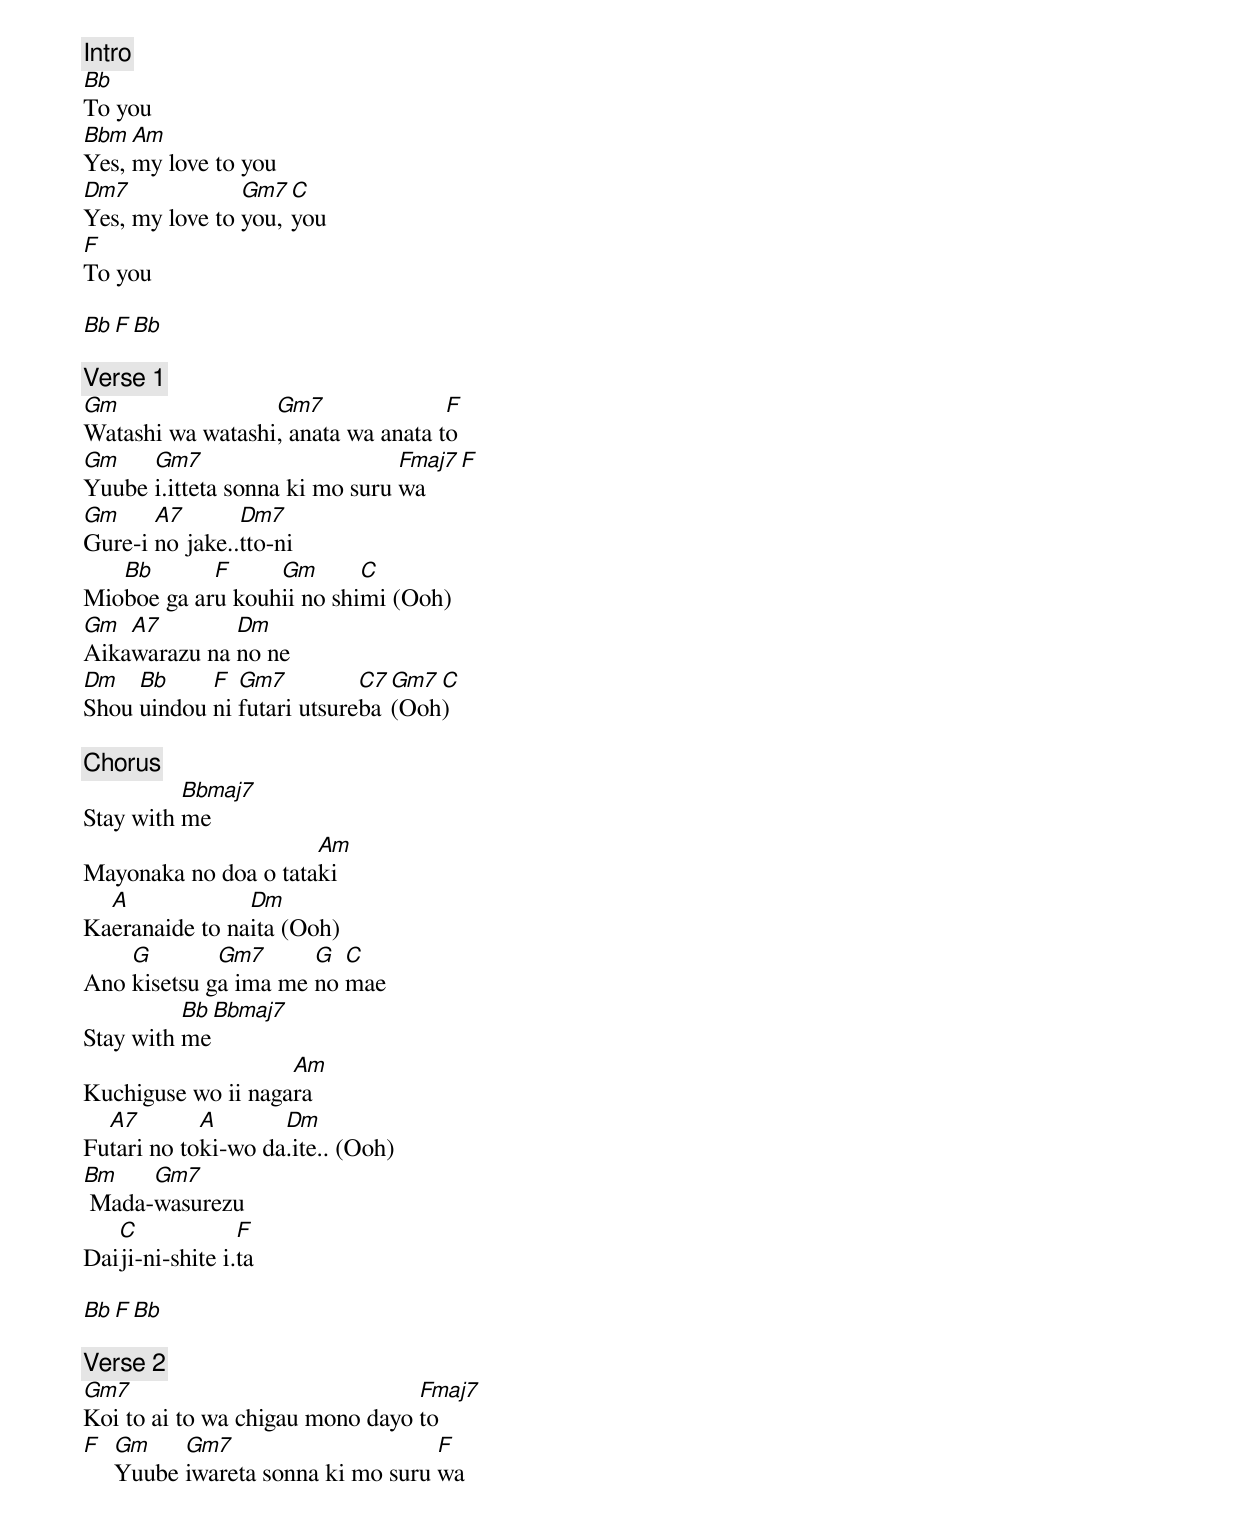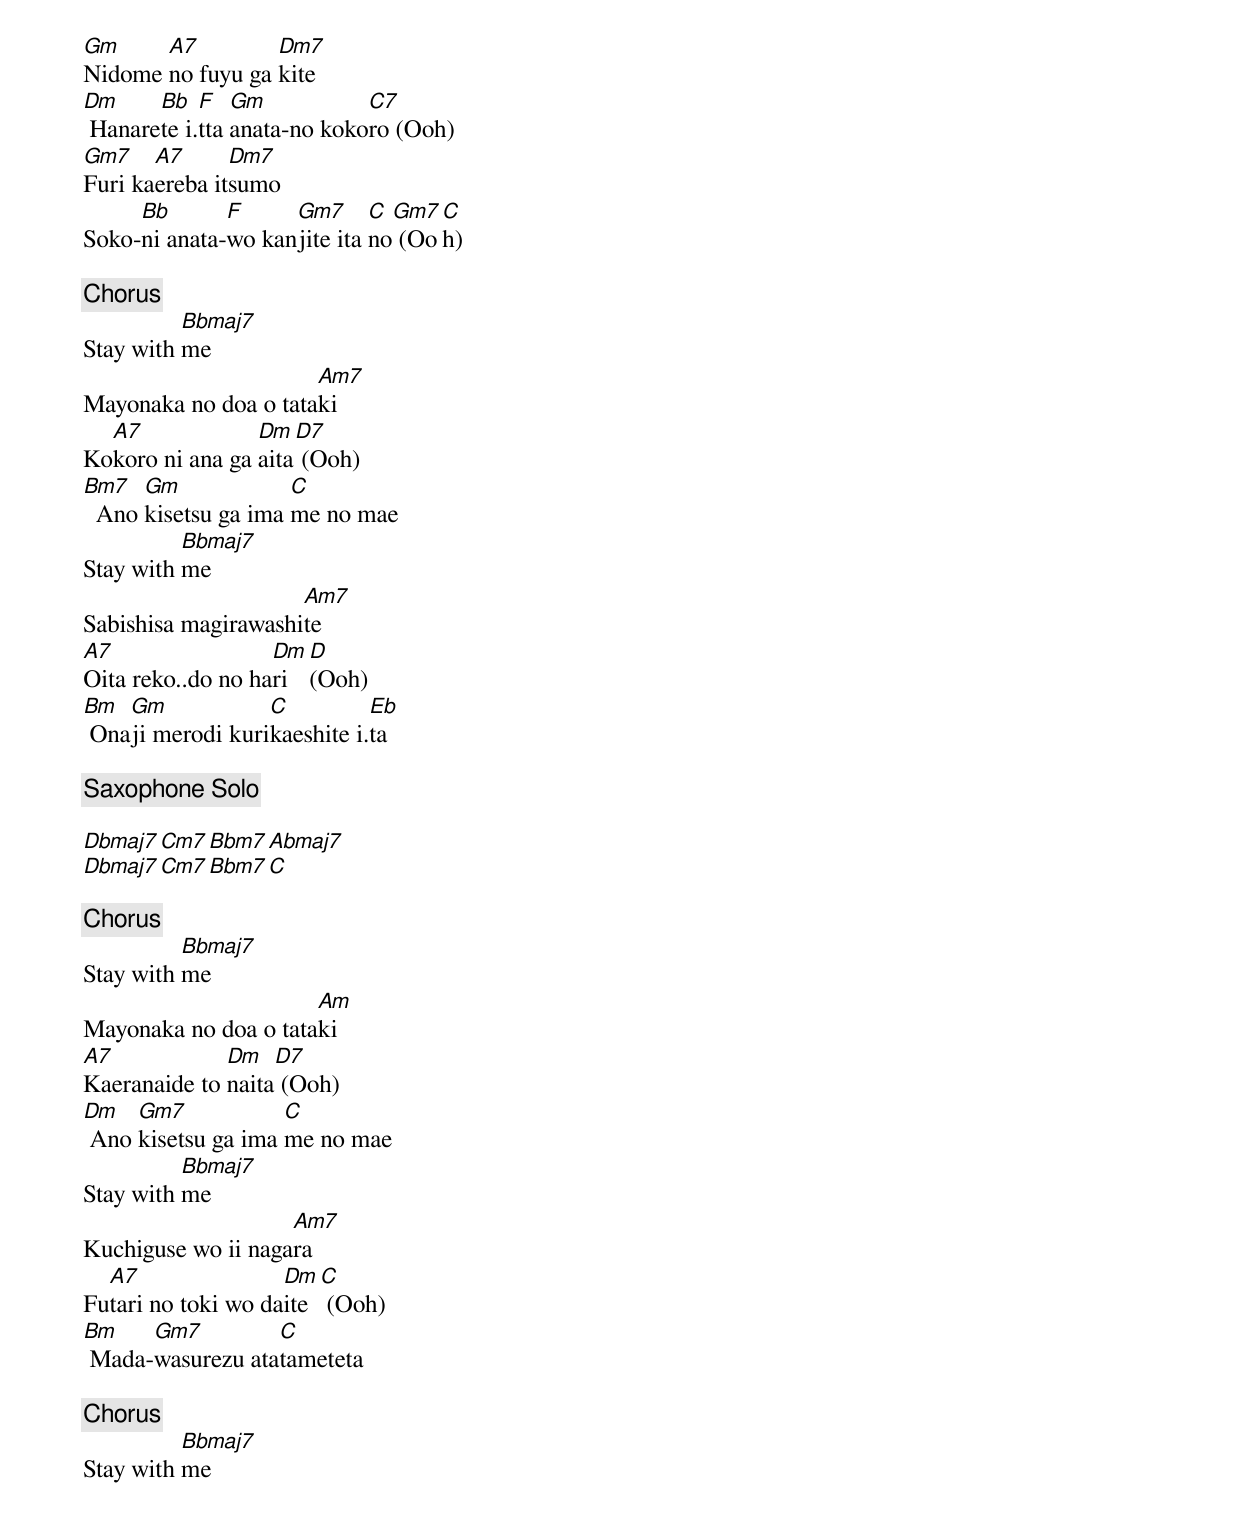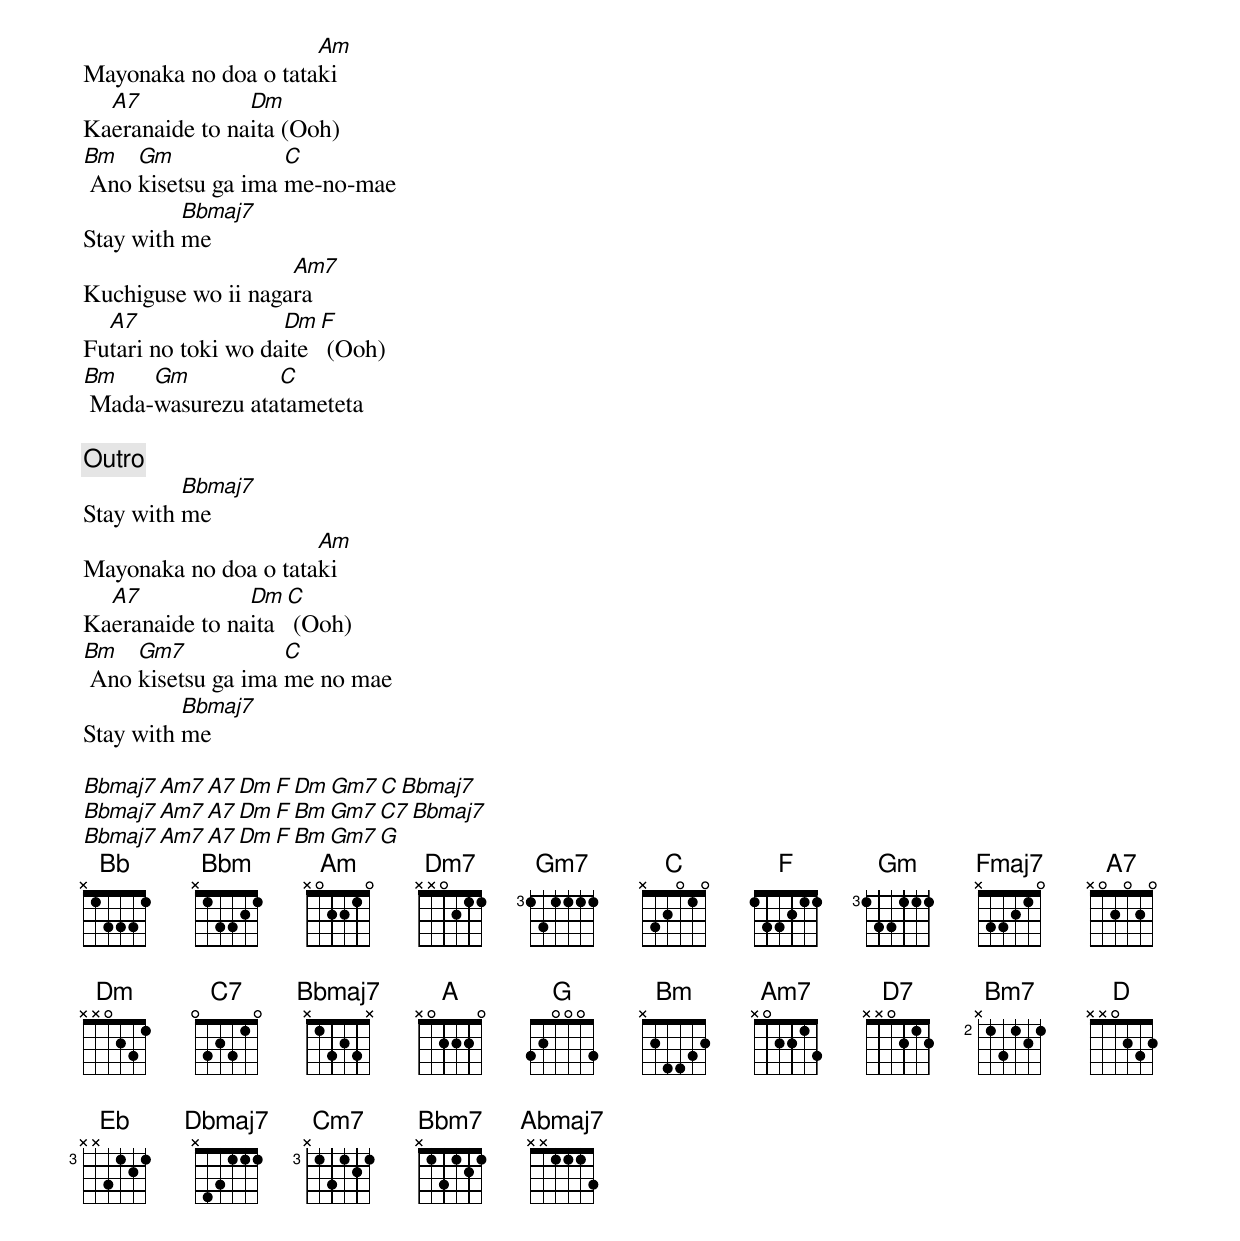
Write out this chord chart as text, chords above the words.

[Intro]
Bb
To you
Bbm  Am
Yes, my love to you
Dm7             Gm7  C
Yes, my love to you, you
F
To you

Bb F Bb

[Verse 1]
Gm                Gm7               F
Watashi wa watashi, anata wa anata to
Gm    Gm7                       Fmaj7 F
Yuube i.itteta sonna ki mo suru wa
Gm     A7       Dm7
Gure-i no jake..tto-ni
   Bb       F     Gm       C
Mioboe ga aru kouhii no shimi (Ooh)
Gm  A7        Dm
Aikawarazu na no ne
Dm   Bb     F  Gm7          C7 Gm7 C
Shou uindou ni futari utsureba (Ooh)

[Chorus]
          Bbmaj7
Stay with me
                      Am
Mayonaka no doa o tataki
  A             Dm
Kaeranaide to naita (Ooh)
    G        Gm7      G  C
Ano kisetsu ga ima me no mae
          Bb Bbmaj7
Stay with me
                    Am
Kuchiguse wo ii nagara
  A7        A       Dm
Futari no toki-wo da.ite.. (Ooh)
Bm    Gm7
 Mada-wasurezu
   C             F
Daiji-ni-shite i.ta

Bb F Bb

[Verse 2]
Gm7                              Fmaj7
Koi to ai to wa chigau mono dayo to
F Gm    Gm7                      F
  Yuube iwareta sonna ki mo suru wa
Gm     A7         Dm7
Nidome no fuyu ga kite
Dm     Bb   F   Gm           C7
 Hanarete i.tta anata-no kokoro (Ooh)
Gm7    A7      Dm7
Furi kaereba itsumo
     Bb       F     Gm7      C Gm7 C
Soko-ni anata-wo kanjite ita no (Ooh)

[Chorus]
          Bbmaj7
Stay with me
                      Am7
Mayonaka no doa o tataki
  A7             Dm  D7
Kokoro ni ana ga aita (Ooh)
Bm7   Gm             C
  Ano kisetsu ga ima me no mae
          Bbmaj7
Stay with me
                     Am7
Sabishisa magirawashite
A7                 Dm D
Oita reko..do no hari (Ooh)
Bm  Gm            C          Eb
 Onaji merodi kurikaeshite i.ta

[Saxophone Solo]

Dbmaj7 Cm7 Bbm7 Abmaj7
Dbmaj7 Cm7 Bbm7 C

[Chorus]
          Bbmaj7
Stay with me
                      Am
Mayonaka no doa o tataki
A7            Dm   D7
Kaeranaide to naita (Ooh)
Dm   Gm7            C
 Ano kisetsu ga ima me no mae
          Bbmaj7
Stay with me
                    Am7
Kuchiguse wo ii nagara
  A7                Dm C
Futari no toki wo daite (Ooh)
Bm    Gm7         C
 Mada-wasurezu atatameteta

[Chorus]
          Bbmaj7
Stay with me
                      Am
Mayonaka no doa o tataki
  A7            Dm
Kaeranaide to naita (Ooh)
Bm   Gm             C
 Ano kisetsu ga ima me-no-mae
          Bbmaj7
Stay with me
                    Am7
Kuchiguse wo ii nagara
  A7                Dm F
Futari no toki wo daite (Ooh)
Bm    Gm          C
 Mada-wasurezu atatameteta

[Outro]
          Bbmaj7
Stay with me
                      Am
Mayonaka no doa o tataki
  A7            Dm C
Kaeranaide to naita (Ooh)
Bm   Gm7            C
 Ano kisetsu ga ima me no mae
          Bbmaj7
Stay with me

Bbmaj7   Am7  A7   Dm   F Dm Gm7   C   Bbmaj7
Bbmaj7   Am7  A7   Dm   F Bm Gm7   C7  Bbmaj7
Bbmaj7   Am7  A7   Dm   F Bm Gm7   G
